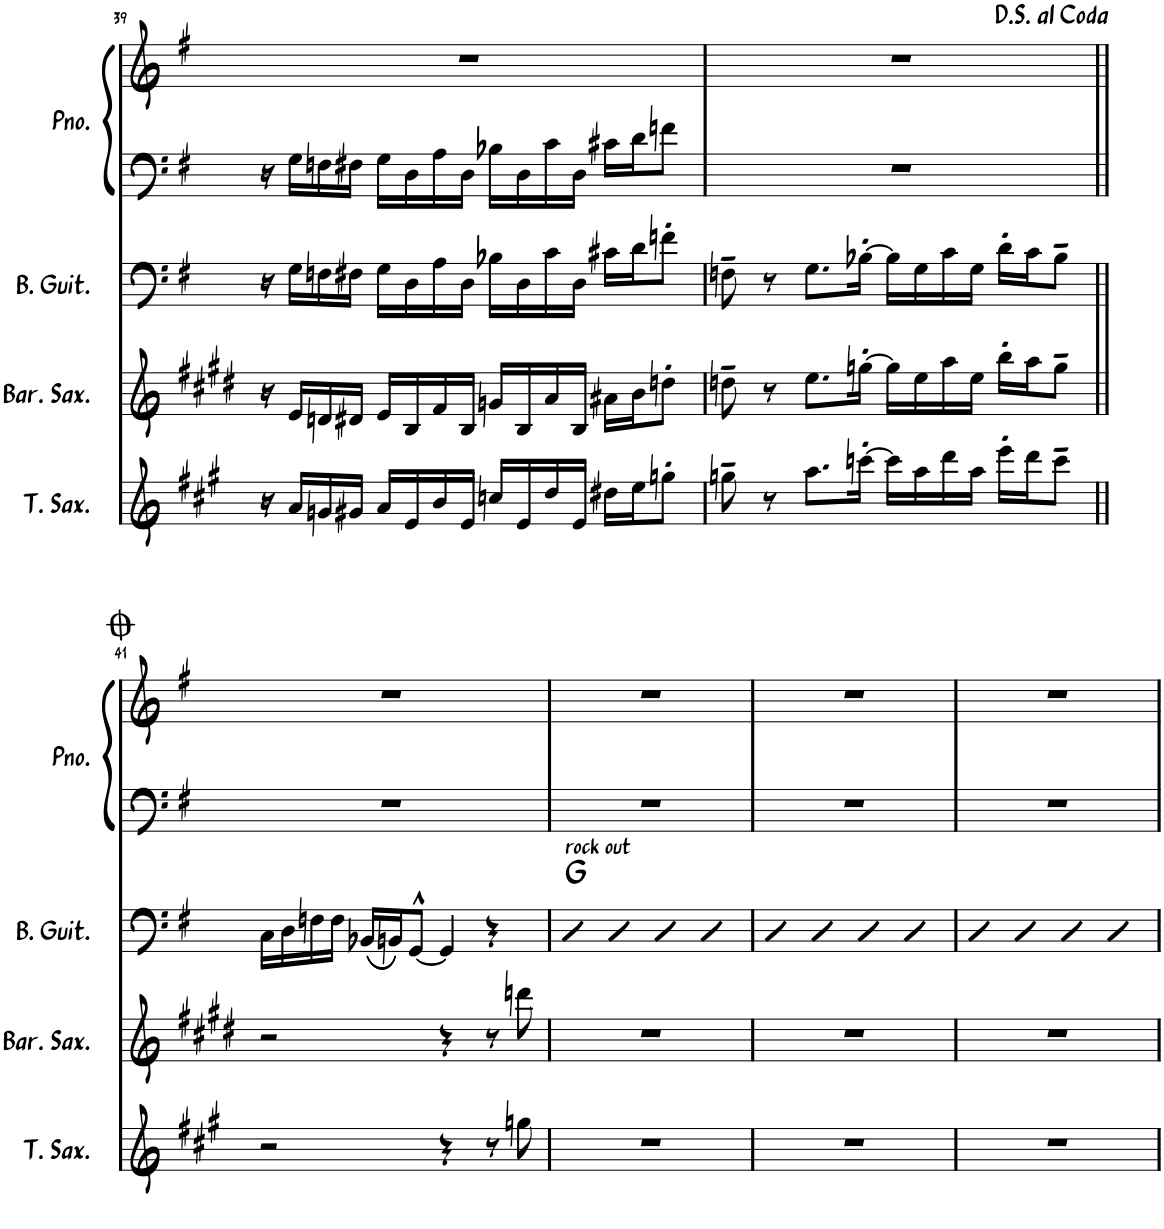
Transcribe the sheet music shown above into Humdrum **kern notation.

**kern	**kern	**kern	**harte	**kern	**kern
*part4	*part3	*part2	*part2	*part1	*part1
*staff5	*staff4	*staff3	*	*staff2	*staff1
*I"Tenor Saxophone	*I"Baritone Saxophone	*I"Bass Guitar	*	*I"Piano	*
*I'T. Sax.	*I'Bar. Sax.	*I'B. Guit.	*	*I'Pno.	*
*clefG2	*clefG2	*clefF4	*	*clefF4	*clefG2
*Trd8c14	*Trd12c21	*Trd7c12	*	*	*
*k[f#c#g#]	*k[f#c#g#d#]	*k[f#]	*	*k[f#]	*k[f#]
*M4/4	*M4/4	*M4/4	*	*M4/4	*M4/4
=38	=38	=38	=38	=38	=38
8a~/L	8e~/L	8GG~/L	.	8G\L	1r
16a/L	16e/L	16GG/L	.	16G\L	.
16a/JJ	16e/JJ	16GG/JJ	.	16G\JJ	.
8qgg#/	8qdd#/	8qF#/	.	.	.
8aa\L	8ee\L	8G\L	.	8.g\L	.
16ggn\L	16ddn\L	16Fn\L	.	.	.
[16ee\JJ	[16b\JJ	[16D\JJ	.	16fn\Jk	.
16ee\LL]	16b/LL]	16D/LL]	.	16.d\LL	.
16ee\	16b/	16D/	.	.	.
.	.	.	.	32d\K	.
16dd\	16a/	16C/	.	16c\	.
16ee\JJ	16b/JJ	16D/JJ	.	16d\JJ	.
16ccn\LL	16gn/LL	16BB-X/LL	.	16B-X\LL	.
16b\J	16f#/J	16AA/J	.	16A\J	.
8a'\J	8e'/J	8GG'/J	.	8G\J	.
!!LO:PB:g=z
=39	=39	=39	=39	=39	=39
16r	16r	16r	.	16r	1r
16a/LL	16e/LL	16G\LL	.	16G\LL	.
16gn/	16dn/	16Fn\	.	16Fn\	.
16g#X/JJ	16d#X/JJ	16F#X\JJ	.	16F#X\JJ	.
16a/LL	16e/LL	16G\LL	.	16G\LL	.
16e/	16B/	16D\	.	16D\	.
16b/	16f#/	16A\	.	16A\	.
16e/JJ	16B/JJ	16D\JJ	.	16D\JJ	.
16ccn/LL	16gn/LL	16B-X\LL	.	16B-X\LL	.
16e/	16B/	16D\	.	16D\	.
16dd/	16a/	16c\	.	16c\	.
16e/JJ	16B/JJ	16D\JJ	.	16D\JJ	.
16dd#X\LL	16a#X\LL	16c#X\LL	.	16c#X\LL	.
16ee\J	16b\J	16d\J	.	16d\J	.
8ggn'\J	8ddn'\J	8fn'\J	.	8fn\J	.
=40	=40	=40	=40	=40	=40
8ggn~\	8ddn~\	8Fn~\	.	1r	1r
8r	8r	8r	.	.	.
8.aa\L	8.ee\L	8.G\L	.	.	.
[16cccn'\Jk	[16ggn'\Jk	[16B-X'\Jk	.	.	.
16ccc\LL]	16gg\LL]	16B-\LL]	.	.	.
16aa\	16ee\	16G\	.	.	.
16ddd\	16aa\	16c\	.	.	.
16aa\JJ	16ee\JJ	16G\JJ	.	.	.
16eee'\LL	16bb'\LL	16d'\LL	.	.	.
16ddd\J	16aa\J	16c\J	.	.	.
8ccc~\J	8gg~\J	8B-~\J	.	.	.
!!LO:LB:g=z
=41||	=41||	=41||	=41||	=41||	=41||
2r	2r	16C\LL	.	1r	1r
.	.	16D\	.	.	.
.	.	16Fn\	.	.	.
.	.	16F\JJ	.	.	.
.	.	((16BB-X/LL	.	.	.
.	.	16BBn/J))	.	.	.
.	.	[8GG^^/J	.	.	.
4r	4r	4GG/]	.	.	.
8r	8r	4r	.	.	.
8ggn\	8dddn\	.	.	.	.
=42	=42	=42	=42	=42	=42
!	!	!LO:TX:a:t=rock out	!	!	!
1r	1r	4D	G:maj	1r	1r
.	.	4D	.	.	.
.	.	4D	.	.	.
.	.	4D	.	.	.
=43	=43	=43	=43	=43	=43
1r	1r	4D	.	1r	1r
.	.	4D	.	.	.
.	.	4D	.	.	.
.	.	4D	.	.	.
=	=	=	=	=	=
*-	*-	*-	*-	*-	*-
